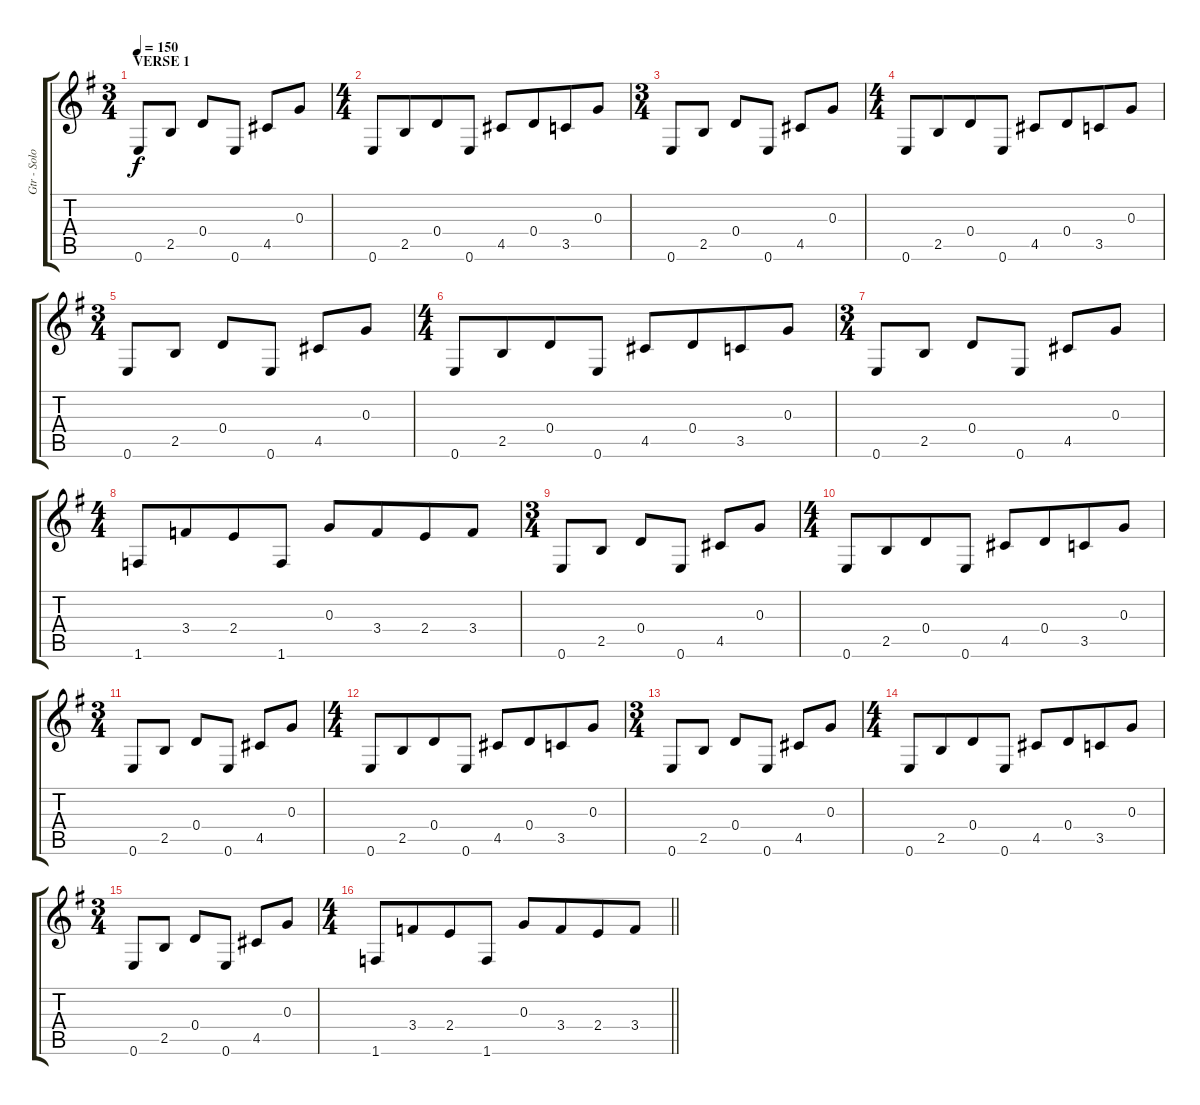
\track ("Gtr - Solo" "Gtr - Solo") {instrument overdrivenguitar}
\staff {score tabs}
\tuning (E4 B3 G3 D3 A2 E2) {hide}
\ts (3 4)
\section ("" "VERSE 1")
\tempo 150
\clef g2
\ks eminor
0.6.8{dy f instrument acousticguitarsteel} 2.5.8 0.4.8 0.6.8{beam split} 4.5.8 0.3.8 |
\ts (4 4)
0.6.8 2.5.8{beam merge} 0.4.8 0.6.8{beam split} 4.5.8 0.4.8{beam merge} 3.5.8 0.3.8 |
\ts (3 4)
0.6.8 2.5.8 0.4.8 0.6.8{beam split} 4.5.8 0.3.8 |
\ts (4 4)
0.6.8 2.5.8{beam merge} 0.4.8 0.6.8{beam split} 4.5.8 0.4.8{beam merge} 3.5.8 0.3.8 |
\ts (3 4)
0.6.8 2.5.8 0.4.8 0.6.8{beam split} 4.5.8 0.3.8 |
\ts (4 4)
0.6.8 2.5.8{beam merge} 0.4.8 0.6.8{beam split} 4.5.8 0.4.8{beam merge} 3.5.8 0.3.8 |
\ts (3 4)
0.6.8 2.5.8 0.4.8 0.6.8{beam split} 4.5.8 0.3.8 |
\ts (4 4)
1.6.8 3.4.8{beam merge} 2.4.8 1.6.8{beam split} 0.3.8 3.4.8{beam merge} 2.4.8 3.4.8 |
\ts (3 4)
0.6.8 2.5.8 0.4.8 0.6.8{beam split} 4.5.8 0.3.8 |
\ts (4 4)
0.6.8 2.5.8{beam merge} 0.4.8 0.6.8{beam split} 4.5.8 0.4.8{beam merge} 3.5.8 0.3.8 |
\ts (3 4)
0.6.8 2.5.8 0.4.8 0.6.8{beam split} 4.5.8 0.3.8 |
\ts (4 4)
0.6.8 2.5.8{beam merge} 0.4.8 0.6.8{beam split} 4.5.8 0.4.8{beam merge} 3.5.8 0.3.8 |
\ts (3 4)
0.6.8 2.5.8 0.4.8 0.6.8{beam split} 4.5.8 0.3.8 |
\ts (4 4)
0.6.8 2.5.8{beam merge} 0.4.8 0.6.8{beam split} 4.5.8 0.4.8{beam merge} 3.5.8 0.3.8 |
\ts (3 4)
0.6.8 2.5.8 0.4.8 0.6.8{beam split} 4.5.8 0.3.8 |
\ts (4 4)
\barLineRight lightlight
1.6.8 3.4.8{beam merge} 2.4.8 1.6.8{beam split} 0.3.8 3.4.8{beam merge} 2.4.8 3.4.8
